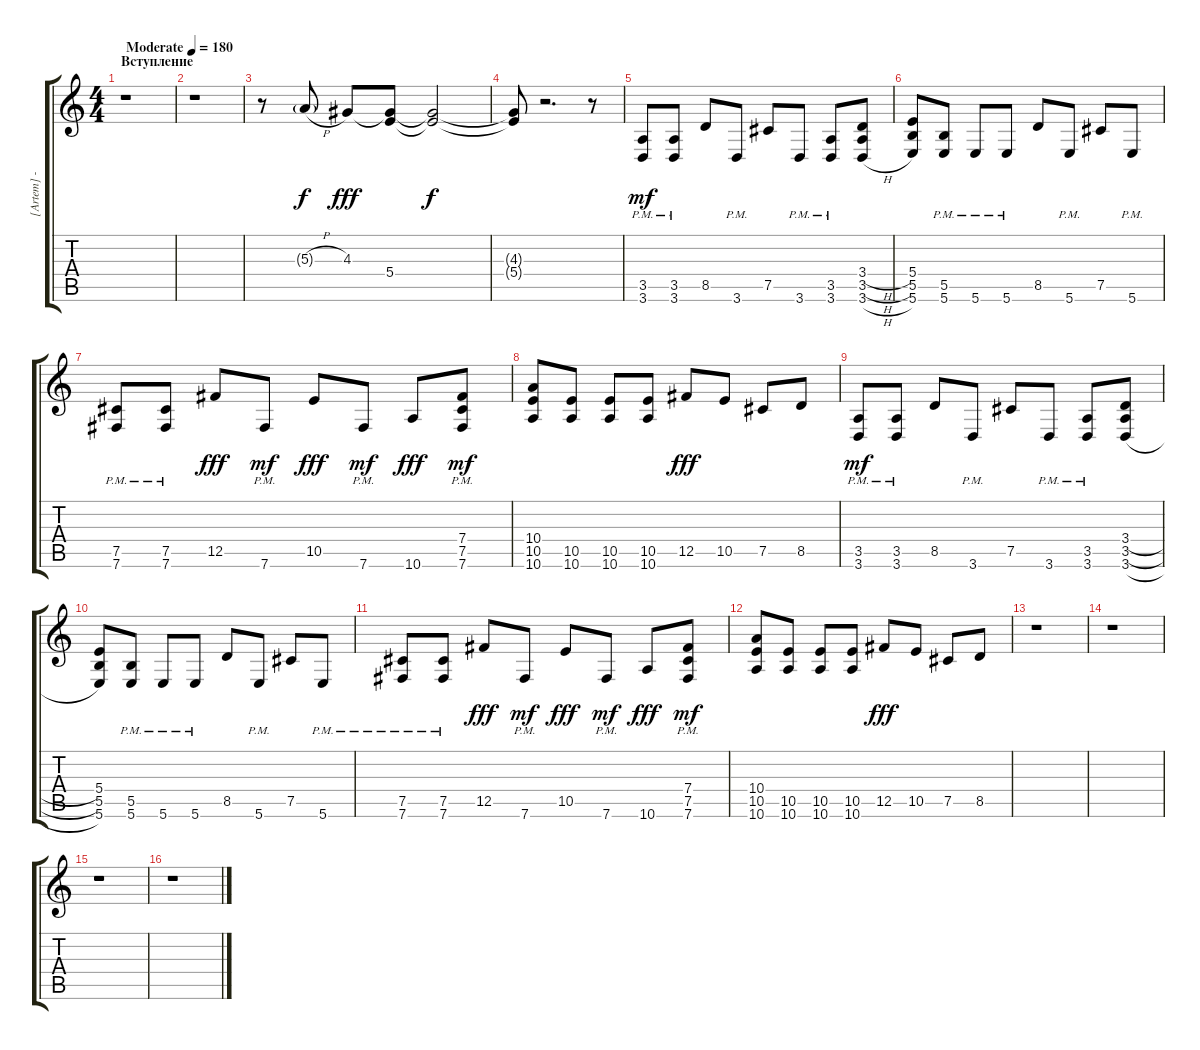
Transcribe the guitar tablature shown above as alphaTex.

\track ("[Artem] - Solo Gutiar  Add." "[Artem] - ") {instrument overdrivenguitar}
\staff {score tabs}
\tuning (Db4 Ab3 E3 B2 Gb2 B1) {hide}
\ts (4 4)
\section ("" "Вступление")
\tempo (180 "Moderate")
\clef g2
\ks c
r.1{dy f instrument overdrivenguitar} |
r.1 |
r.8 5.3{h g}.8{volume 11} 4.3.8{dy fff} (4.3{t} 5.4).8 (4.3{t} 5.4{t}).2{dy f} |
(4.3{t} 5.4{t}).8 r.2{d} r.8 |
(3.5{pm} 3.6{pm}).8{dy mf volume 16} (3.5{pm} 3.6{pm}).8 8.5.8 3.6{pm}.8 7.5.8 3.6{pm}.8 (3.5{pm} 3.6{pm}).8 (3.4{h} 3.5{h} 3.6{h}).8 |
(5.4 5.5 5.6).8 (5.5{pm} 5.6{pm}).8 5.6{pm}.8 5.6{pm}.8 8.5.8 5.6{pm}.8 7.5.8 5.6{pm}.8 |
(7.5{pm} 7.6{pm}).8 (7.5{pm} 7.6{pm}).8 12.5.8{dy fff} 7.6{pm}.8{dy mf} 10.5.8{dy fff} 7.6{pm}.8{dy mf} 10.6.8{dy fff} (7.4 7.5 7.6{pm}).8{dy mf} |
(10.4 10.5 10.6).8 (10.5 10.6).8 (10.5 10.6).8 (10.5 10.6).8 12.5.8{dy fff} 10.5.8 7.5.8 8.5.8 |
(3.5{pm} 3.6{pm}).8{dy mf} (3.5{pm} 3.6{pm}).8 8.5.8 3.6{pm}.8 7.5.8 3.6{pm}.8 (3.5{pm} 3.6{pm}).8 (3.4{h} 3.5{h} 3.6{h}).8 |
(5.4 5.5 5.6).8 (5.5{pm} 5.6{pm}).8 5.6{pm}.8 5.6{pm}.8 8.5.8 5.6{pm}.8 7.5.8 5.6{pm}.8 |
(7.5{pm} 7.6{pm}).8 (7.5{pm} 7.6{pm}).8 12.5.8{dy fff} 7.6{pm}.8{dy mf} 10.5.8{dy fff} 7.6{pm}.8{dy mf} 10.6.8{dy fff} (7.4 7.5 7.6{pm}).8{dy mf} |
(10.4 10.5 10.6).8 (10.5 10.6).8 (10.5 10.6).8 (10.5 10.6).8 12.5.8{dy fff} 10.5.8 7.5.8 8.5.8 |
r.1 |
r.1 |
r.1 |
r.1
